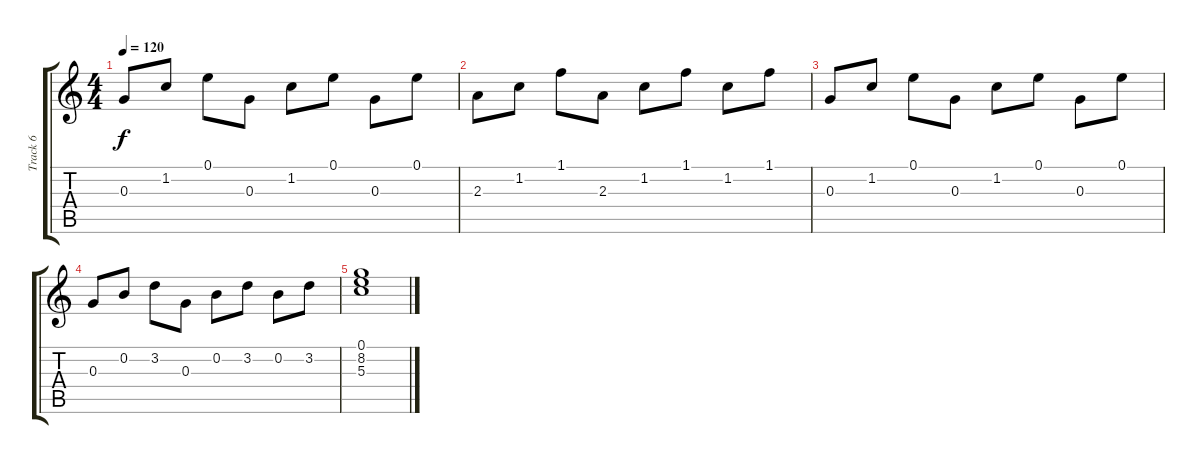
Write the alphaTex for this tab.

\track ("Track 6" "Track 6") {instrument acousticguitarsteel}
\staff {score tabs}
\tuning (E4 B3 G3 D3 A2 E2) {hide}
\ts (4 4)
\tempo 120
\clef g2
\ks c
0.3.8{dy f} 1.2.8 0.1.8 0.3.8 1.2.8 0.1.8 0.3.8 0.1.8 |
2.3.8 1.2.8 1.1.8 2.3.8 1.2.8 1.1.8 1.2.8 1.1.8 |
0.3.8 1.2.8 0.1.8 0.3.8 1.2.8 0.1.8 0.3.8 0.1.8 |
0.3.8 0.2.8 3.2.8 0.3.8 0.2.8 3.2.8 0.2.8 3.2.8 |
(0.1 8.2 5.3).1
